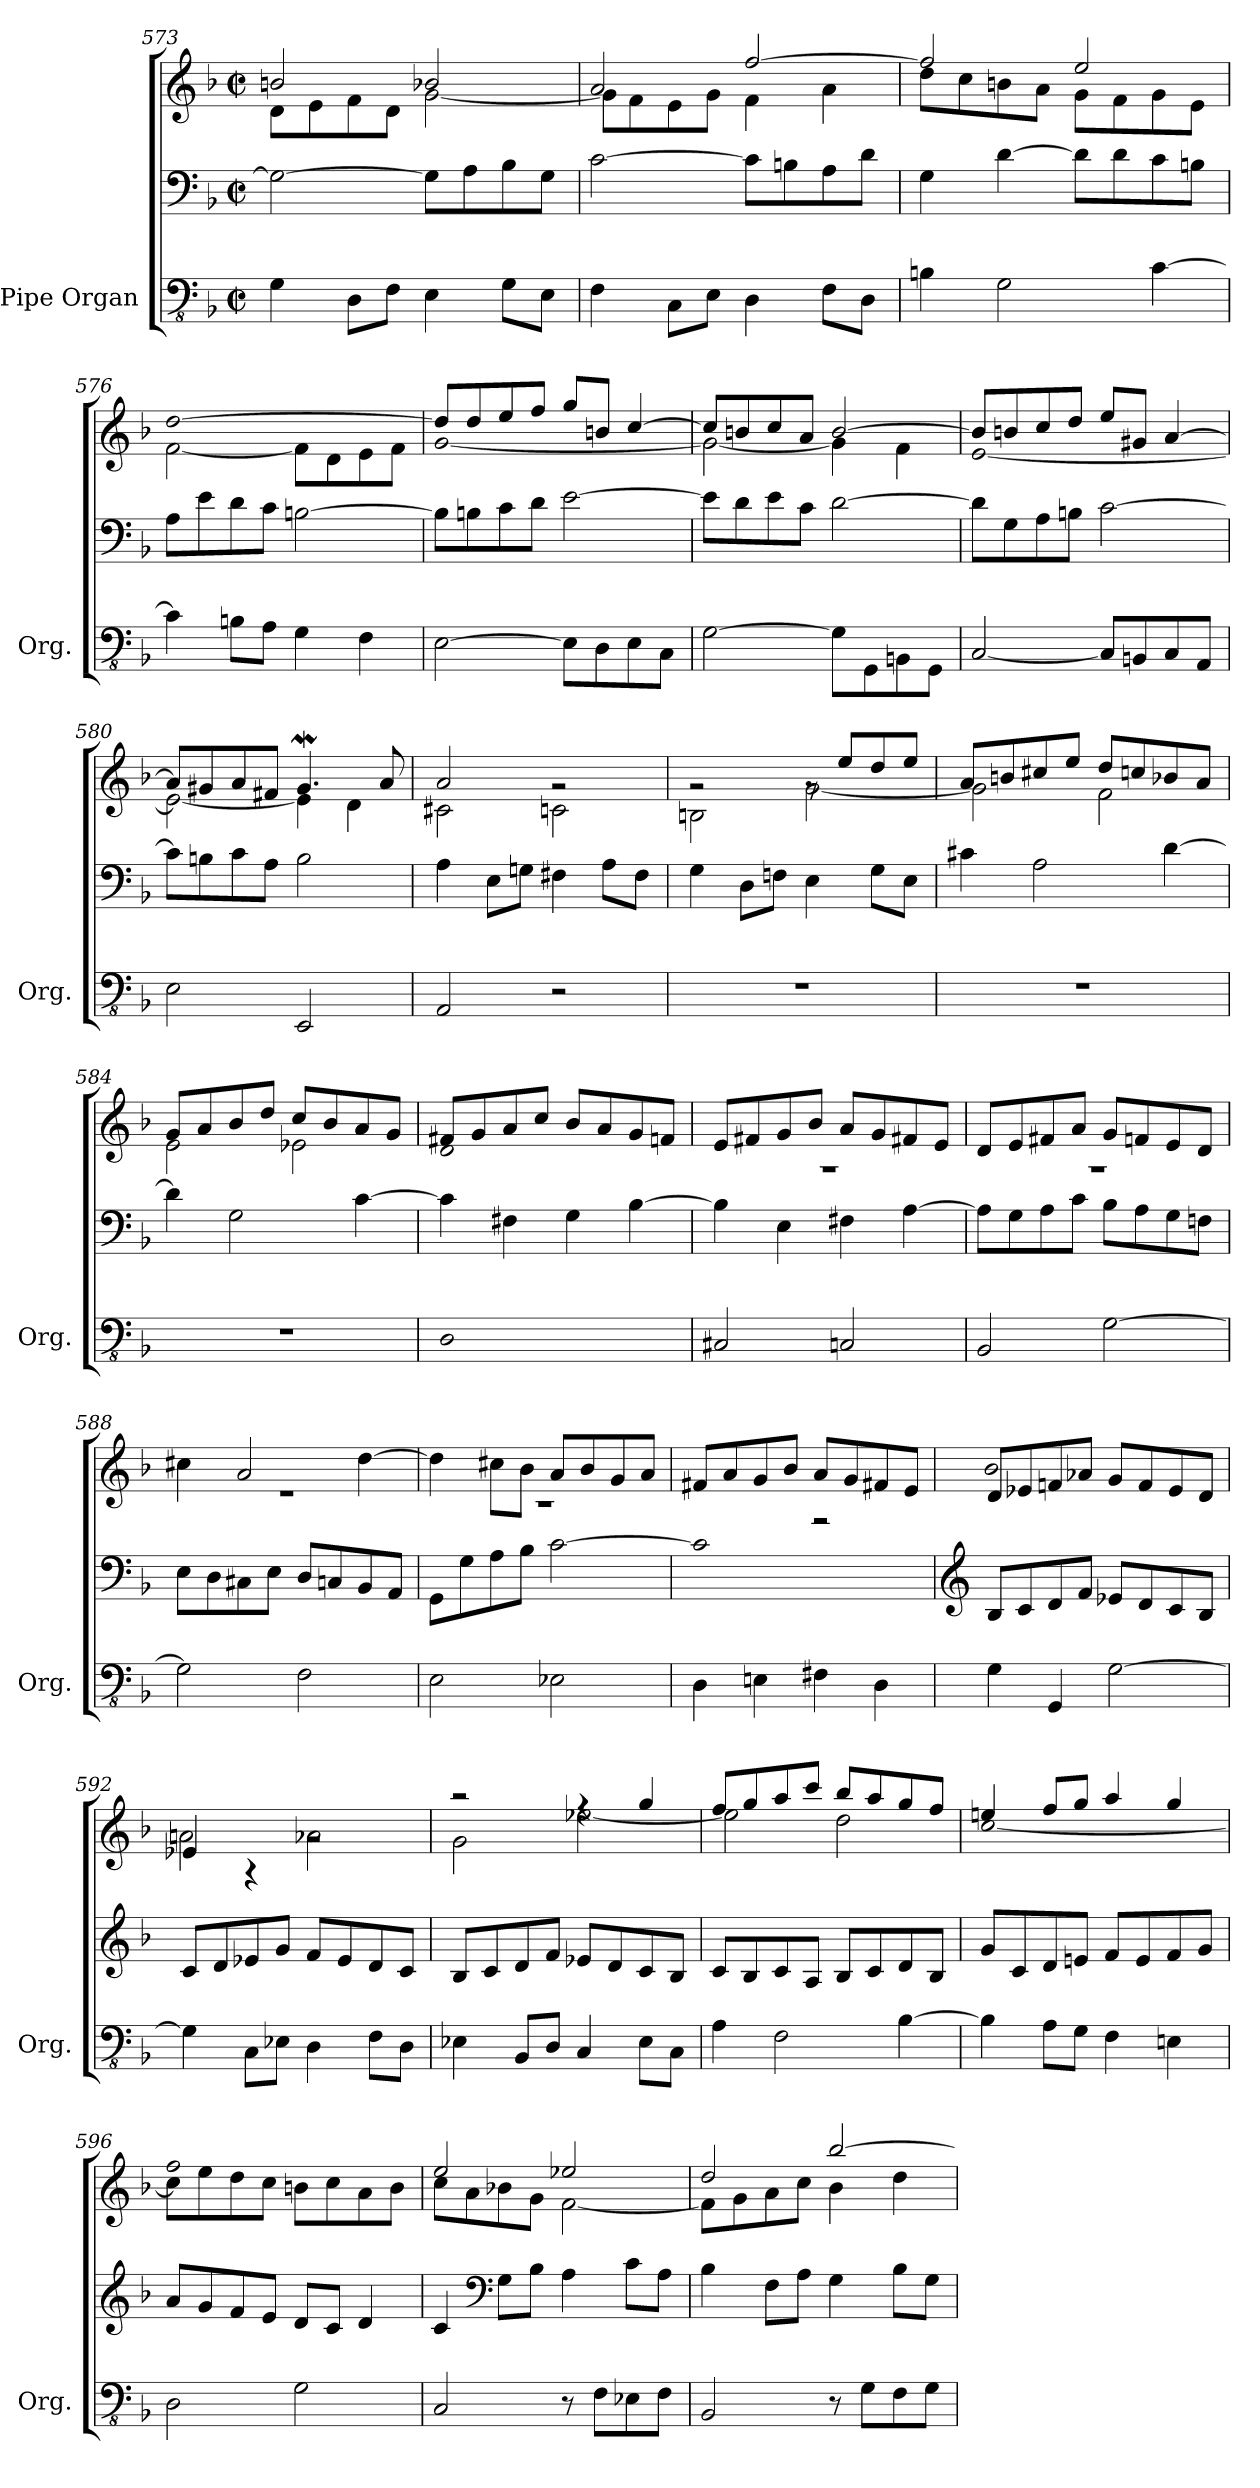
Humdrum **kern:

**kern	**kern	**kern
*part1	*part1	*part1
*staff3	*staff2	*staff1
*I"Pipe Organ	*	*
*I'Org.	*	*
!!LO:PB:g=z
*clefFv4	*clefF4	*clefG2
*k[b-]	*k[b-]	*k[b-]
*M2/2	*M2/2	*M2/2
*met(c|)	*met(c|)	*met(c|)
=573	=573	=573
*	*	*^
4GG\	2G\_	2bn/	8d\L
.	.	.	8e\
8DD\L	.	.	8f\
8FF\J	.	.	8d\J
4EE\	8G\L]	2b-X/	[2g\
.	8A\	.	.
8GG\L	8B-\	.	.
8EE\J	8G\J	.	.
=574	=574	=574	=574
4FF\	[2c\	2a/	8g\L]
.	.	.	8f\
8CC\L	.	.	8e\
8EE\J	.	.	8g\J
4DD\	8c\L]	[2ff/	4f\
.	8Bn\	.	.
8FF\L	8A\	.	4a\
8DD\J	8d\J	.	.
=575	=575	=575	=575
4BBn\	4G\	2ff/]	8dd\L
.	.	.	8cc\
2GG\	[4d\	.	8bn\
.	.	.	8a\J
.	8d\L]	2ee/	8g\L
.	8d\	.	8f\
[4C\	8c\	.	8g\
.	8Bn\J	.	8e\J
=576	=576	=576	=576
!	!	!LO:N:head=open	!
4C\]	8A\L	[1dd	[2f\
.	8e\	.	.
8BBn\L	8d\	.	.
8AA\J	8c\J	.	.
4GG\	[2Bn\	.	8f\L]
.	.	.	8d\
4FF\	.	.	8e\
.	.	.	8f\J
=577	=577	=577	=577
!	!	!	!LO:N:head=open
[2EE\	8B\L]	8dd/L]	[1g
.	8Bn\	8dd/	.
.	8c\	8ee/	.
.	8d\J	8ff/J	.
8EE\L]	[2e\	8gg/L	.
8DD\	.	8bn/J	.
8EE\	.	[4cc/	.
8CC\J	.	.	.
!!LO:PB:g=z	!!
=578	=578	=578	=578
[2GG\	8e\L]	8cc/L]	2g\_
.	8d\	8bn/	.
.	8e\	8cc/	.
.	8c\J	8a/J	.
8GG\L]	[2d\	[2b/	4g\]
8GGG\	.	.	.
8BBBn\	.	.	4f\
8GGG\J	.	.	.
=579	=579	=579	=579
!	!	!	!LO:N:head=open
[2CC/	8d\L]	8b/L]	[1e
.	8G\	8bn/	.
.	8A\	8cc/	.
.	8Bn\J	8dd/J	.
8CC/L]	[2c\	8ee/L	.
8BBBn/	.	8g#X/J	.
8CC/	.	[4a/	.
8AAA/J	.	.	.
=580	=580	=580	=580
2EE\	8c\L]	8a/L]	2e\_
.	8Bn\	8g#X/	.
.	8c\	8a/	.
.	8A\J	8f#X/J	.
2EEE/	2B\	4.g#W/	4e\]
.	.	.	4d\
.	.	8a/	.
=581	=581	=581	=581
2AAA/	4A\	2a/	2c#X\
.	8E\L	.	.
.	8Gn\J	.	.
2r	4F#X\	2rg	2cn\
.	8A\L	.	.
.	8F#\J	.	.
=582	=582	=582	=582
1r	4G\	2rg	2Bn\
.	8D\L	.	.
.	8Fn\J	.	.
.	4E\	8rg	[2g\
.	.	8ee/L	.
.	8G\L	8dd/	.
.	8E\J	8ee/J	.
=583	=583	=583	=583
1r	4c#X\	8a/L	2g\]
.	.	8bn/	.
.	2A\	8cc#X/	.
.	.	8ee/J	.
.	.	8dd/L	2f\
.	.	8ccn/	.
.	[4d\	8b-X/	.
.	.	8a/J	.
!!LO:PB:g=z	!!
=584	=584	=584	=584
1r	4d\]	8g/L	2e\
.	.	8a/	.
.	2G\	8b-/	.
.	.	8dd/J	.
.	.	8cc/L	2e-X\
.	.	8b-/	.
.	[4c\	8a/	.
.	.	8g/J	.
=585	=585	=585	=585
!LO:N:head=open	!	!	!LO:N:head=open
1DD	4c\]	8f#X/L	1d
.	.	8g/	.
.	4F#X\	8a/	.
.	.	8cc/J	.
.	4G\	8b-/L	.
.	.	8a/	.
.	[4B-\	8g/	.
.	.	8fn/J	.
=586	=586	=586	=586
2CC#X/	4B-\]	8e/L	1r
.	.	8f#X/	.
.	4E\	8g/	.
.	.	8b-/J	.
2CCn/	4F#X\	8a/L	.
.	.	8g/	.
.	[4A\	8f#X/	.
.	.	8e/J	.
=587	=587	=587	=587
2BBB-/	8A\L]	8d/L	1r
.	8G\	8e/	.
.	8A\	8f#X/	.
.	8c\J	8a/J	.
[2GG\	8B-\L	8g/L	.
.	8A\	8fn/	.
.	8G\	8e/	.
.	8Fn\J	8d/J	.
=588	=588	=588	=588
2GG\]	8E\L	4cc#X\	1r
.	8D\	.	.
.	8C#X\	2a/	.
.	8E\J	.	.
2FF\	8D/L	.	.
.	8Cn/	.	.
.	8BB-/	[4dd\	.
.	8AA/J	.	.
=589	=589	=589	=589
2EE\	8GG\L	4dd\]	1r
.	8G\	.	.
.	8A\	8cc#X\L	.
.	8B-\J	8b-\J	.
2EE-X\	[2c\	8a/L	.
.	.	8b-/	.
.	.	8g/	.
.	.	8a/J	.
!!LO:PB:g=z	!!
=590	=590	=590	=590
!	!LO:N:head=open	!	!
4DD\	1c]	8f#X/L	2ryy
.	.	8a/	.
4EEn\	.	8g/	.
.	.	8b-/J	.
4FF#X\	.	8a/L	2r
.	.	8g/	.
4DD\	.	8f#X/	.
.	.	8e/J	.
=591	=591	=591	=591
*	*clefG2	*	*
!	!	!	!LO:N:head=open
4GG\	8B-/L	8d/L	1b-
.	8c/	8e-X/	.
4GGG/	8d/	8fn/	.
.	8f/J	8a-X/J	.
[2GG\	8e-X/L	8g/L	.
.	8d/	8f/	.
.	8c/	8e-/	.
.	8B-/J	8d/J	.
=592	=592	=592	=592
4GG\]	8c/L	4e-X/	2an\
.	8d/	.	.
8CC\L	8e-X/	4rA	.
8EE-X\J	8g/J	.	.
4DD\	8f/L	2rg	2a-X\
.	8e-/	.	.
8FF\L	8d/	.	.
8DD\J	8c/J	.	.
=593	=593	=593	=593
4EE-X\	8B-/L	2r	2g\
.	8c/	.	.
8BBB-/L	8d/	.	.
8DD/J	8f/J	.	.
4CC/	8e-X/L	4rff	[2ee-X\
.	8d/	.	.
8EE-\L	8c/	4gg/	.
8CC\J	8B-/J	.	.
=594	=594	=594	=594
4AA\	8c/L	8ff/L	2ee-\]
.	8B-/	8gg/	.
2FF\	8c/	8aa/	.
.	8A/J	8ccc/J	.
.	8B-/L	8bb-/L	2dd\
.	8c/	8aa/	.
[4BB-\	8d/	8gg/	.
.	8B-/J	8ff/J	.
=595	=595	=595	=595
!	!	!	!LO:N:head=open
4BB-\]	8g/L	4een/	[1cc
.	8c/	.	.
8AA\L	8d/	8ff/L	.
8GG\J	8en/J	8gg/J	.
4FF\	8f/L	4aa/	.
.	8e/	.	.
4EEn\	8f/	4gg/	.
.	8g/J	.	.
!!LO:PB:g=z	!!
=596	=596	=596	=596
!	!	!LO:N:head=open	!
2DD\	8a/L	1ff	8cc\L]
.	8g/	.	8ee\
.	8f/	.	8dd\
.	8e/J	.	8cc\J
2GG\	8d/L	.	8bn\L
.	8c/J	.	8cc\
.	4d/	.	8a\
.	.	.	8b\J
=597	=597	=597	=597
2CC/	4c/	2ee/	8cc\L
.	.	.	8a\
*	*clefF4	*	*
.	8G\L	.	8b-X\
.	8B-\J	.	8g\J
8r	4A\	2ee-X/	[2f\
8FF\L	.	.	.
8EE-X\	8c\L	.	.
8FF\J	8A\J	.	.
=598	=598	=598	=598
2BBB-/	4B-\	2dd/	8f\L]
.	.	.	8g\
.	8F\L	.	8a\
.	8A\J	.	8cc\J
8r	4G\	[2bb-/	4b-\
8GG\L	.	.	.
8FF\	8B-\L	.	4dd\
8GG\J	8G\J	.	.
*	*	*v	*v
=	=	=
*-	*-	*-
